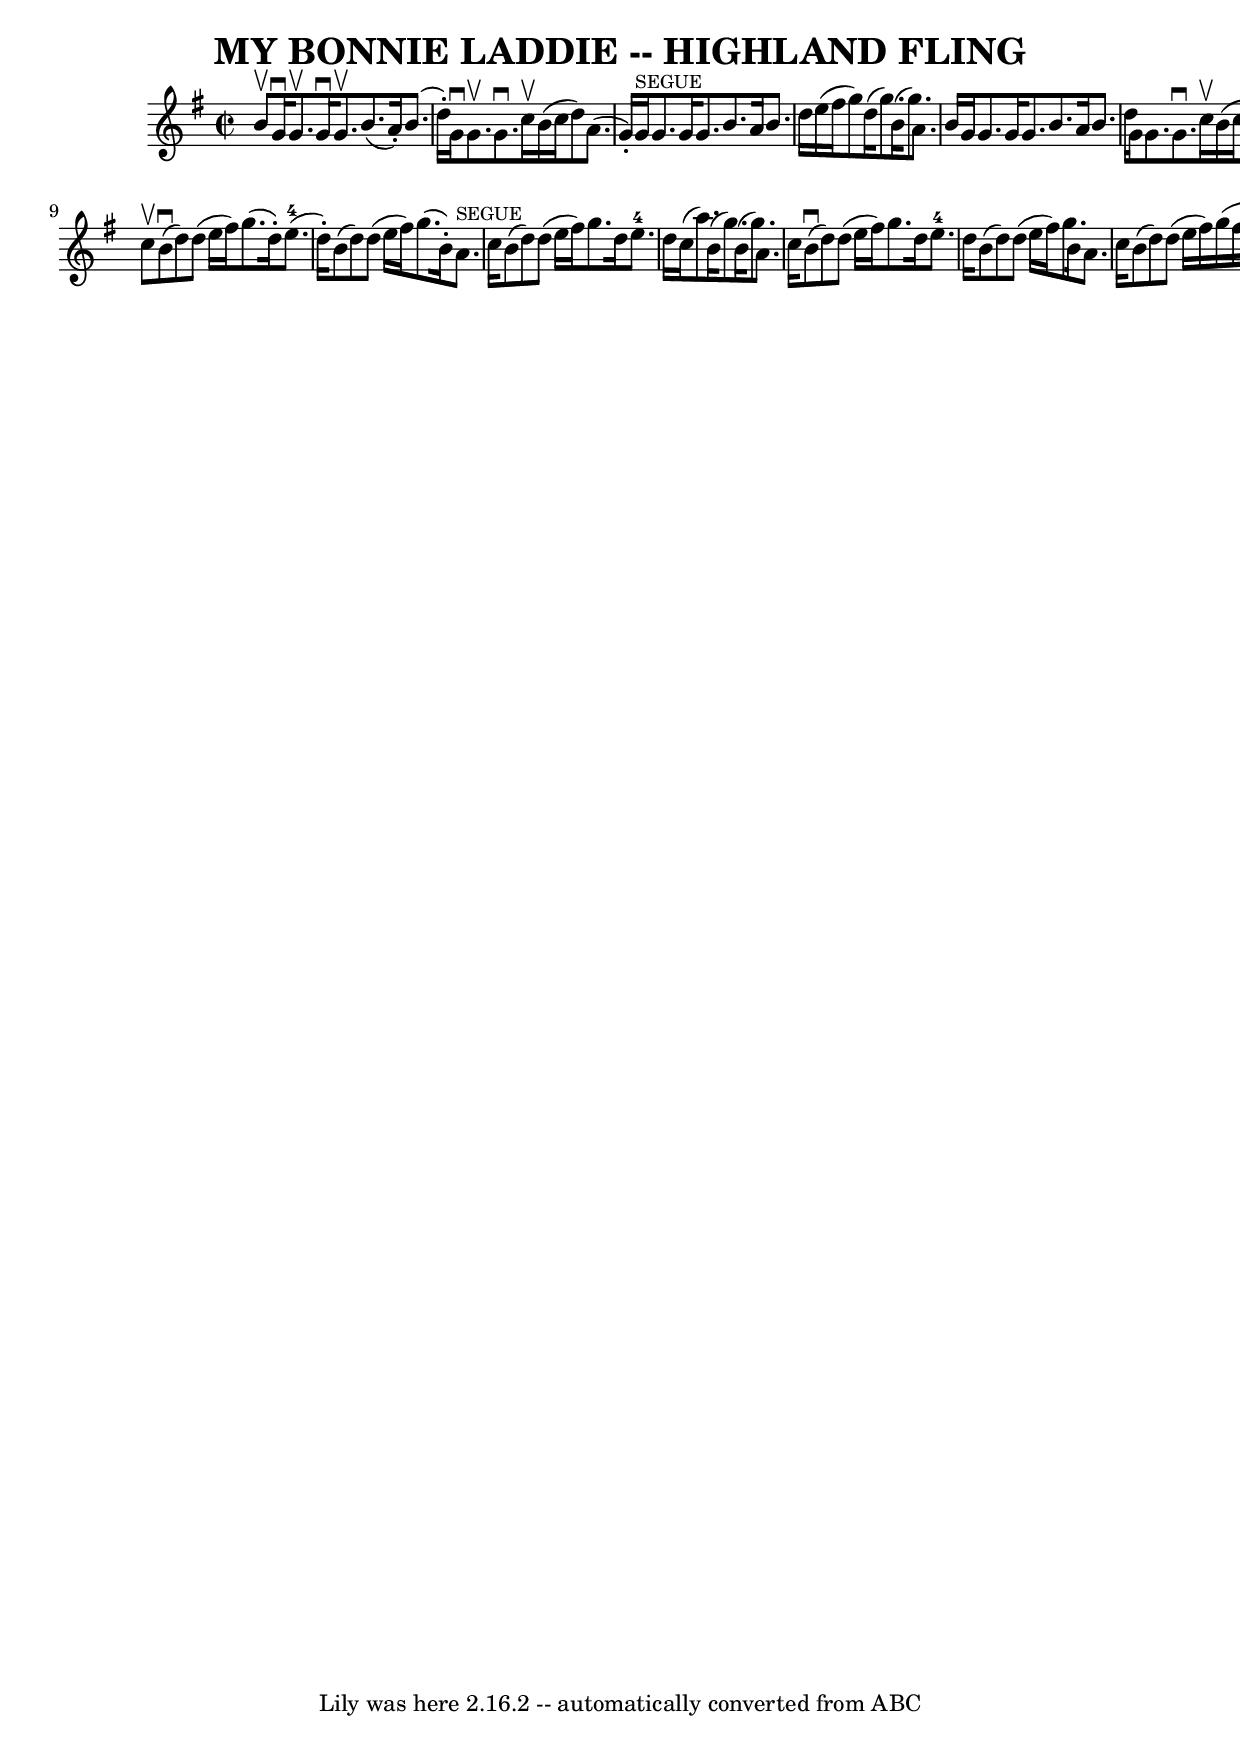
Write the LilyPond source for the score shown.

\version "2.16.2"
\include "Mammoth.ily"
\header {
  %% book = "Ryan's Mammoth Collection of Fiddle Tunes"
  crossRefNumber = "1"
  footnotes = ""
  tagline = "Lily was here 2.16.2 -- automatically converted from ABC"
  title = "MY BONNIE LADDIE -- HIGHLAND FLING"

}
voicedefault =  {


  \override Staff.TimeSignature #'style = #'C
  \time 2/2 
  \key g \major
 b'8^\upbow       |
  g'16^\downbow g'8. 
  ^\upbow g'16^\downbow g'8.^\upbow b'8. (a'16 -.) b'8. (d''16 
  -.)   |
  g'16^\downbow g'8.^\upbow g'8.^\downbow c''16 
  ^\upbow b'16 (c''16 d''8) a'8. (g'16 -.)       |
  
  g'16^\segue g'8. g'16 g'8. b'8. a'16 b'8. d''16    
  |
  e''16 (fis''16 g''8) d''16 (g''8.) b'16 (g''8. 
  ) a'8. b'16    |
  |
  g'16 g'8. g'16 g'8.    
  b'8. a'16 b'8. d''16    |
  g'16 g'8. g'8.^\downbow   
  c''16^\upbow b'16 (c''16 d''8) a'8. (b'16 -.)       |
  
  g'16 g'8. g'16 g'8. b'8. a'16 b'8. d''16    |
  
  e''16 (fis''16 g''8) d''16 (g''8.) b'16 (g''8.) a'8  
  \bar "|." c''8^\upbow       |
  b'8 (^\downbow d''8)   
  d''8 (e''16 fis''16) g''8. (d''16 -.) e''8.-4(d''16 
  -.)   |
  b'8 (d''8) d''8 (e''16 fis''16) g''8. (
  b'16 -.) a'8.^\segue c''16        |
  b'8 (d''8) d''8 
  (e''16 fis''16) g''8. d''16 e''8.-4 d''16    |
  
  c''16 (a''8.) b'16 (g''8.) b'16 (g''8.) a'8. c''16   
  |
  |
  b'8 (^\downbow d''8) d''8 (e''16    
  fis''16) g''8. d''16 e''8.-4 d''16    |
  b'8 (d''8  
  -) d''8 (e''16 fis''16) g''8. b'16 a'8. c''16        
  |
  b'8 (d''8) d''8 (e''16 fis''16) g''16 (fis''16 
  g''16 a''16) g''8. d''16    |
  c''16 (a''8.) b'16 
  (g''8.) b'16 (g''8.) a'8    \bar "|."   

}

\score{
  <<

    \context Staff="default"
    {
      \voicedefault 
      
    }

  >>
  \layout {
    
  }
  \midi {
  }

}
